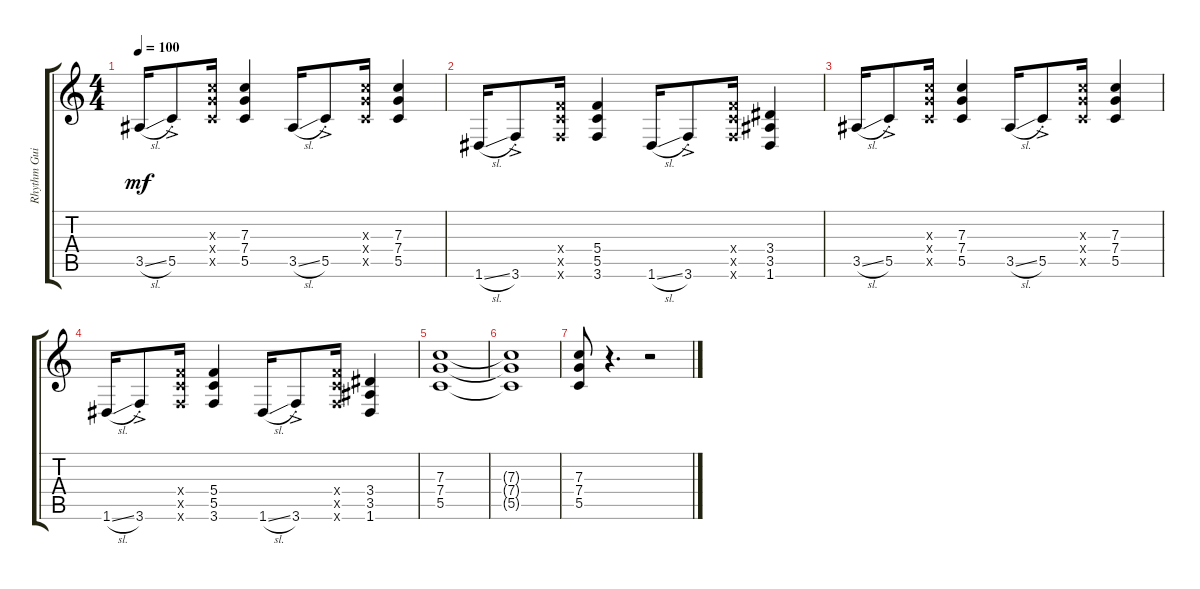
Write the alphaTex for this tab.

\track ("Rhythm Guitar - Mick" "Rhythm Gui") {instrument distortionguitar}
\staff {score tabs}
\tuning (D4 A3 F3 C3 G2 D2) {hide}
\ts (4 4)
\tempo 100
\clef g2
\ks c
3.5{sl}.16{dy mf} 5.5{ac st}.8 (7.3{x} 7.4{x} 5.5{x}).16 (7.3 7.4 5.5).4 3.5{sl}.16 5.5{ac st}.8 (7.3{x} 7.4{x} 5.5{x}).16 (7.3 7.4 5.5).4 |
1.6{sl}.16 3.6{ac st}.8 (5.4{x} 5.5{x} 3.6{x}).16 (5.4 5.5 3.6).4 1.6{sl}.16 3.6{ac st}.8 (5.4{x} 5.5{x} 3.6{x}).16 (3.4 3.5 1.6).4 |
3.5{sl}.16 5.5{ac st}.8 (7.3{x} 7.4{x} 5.5{x}).16 (7.3 7.4 5.5).4 3.5{sl}.16 5.5{ac st}.8 (7.3{x} 7.4{x} 5.5{x}).16 (7.3 7.4 5.5).4 |
1.6{sl}.16 3.6{ac st}.8 (5.4{x} 5.5{x} 3.6{x}).16 (5.4 5.5 3.6).4 1.6{sl}.16 3.6{ac st}.8 (5.4{x} 5.5{x} 3.6{x}).16 (3.4 3.5 1.6).4 |
(7.3 7.4 5.5).1 |
(7.3{t} 7.4{t} 5.5{t}).1 |
(7.3 7.4 5.5).8 r.4{d} r.2
